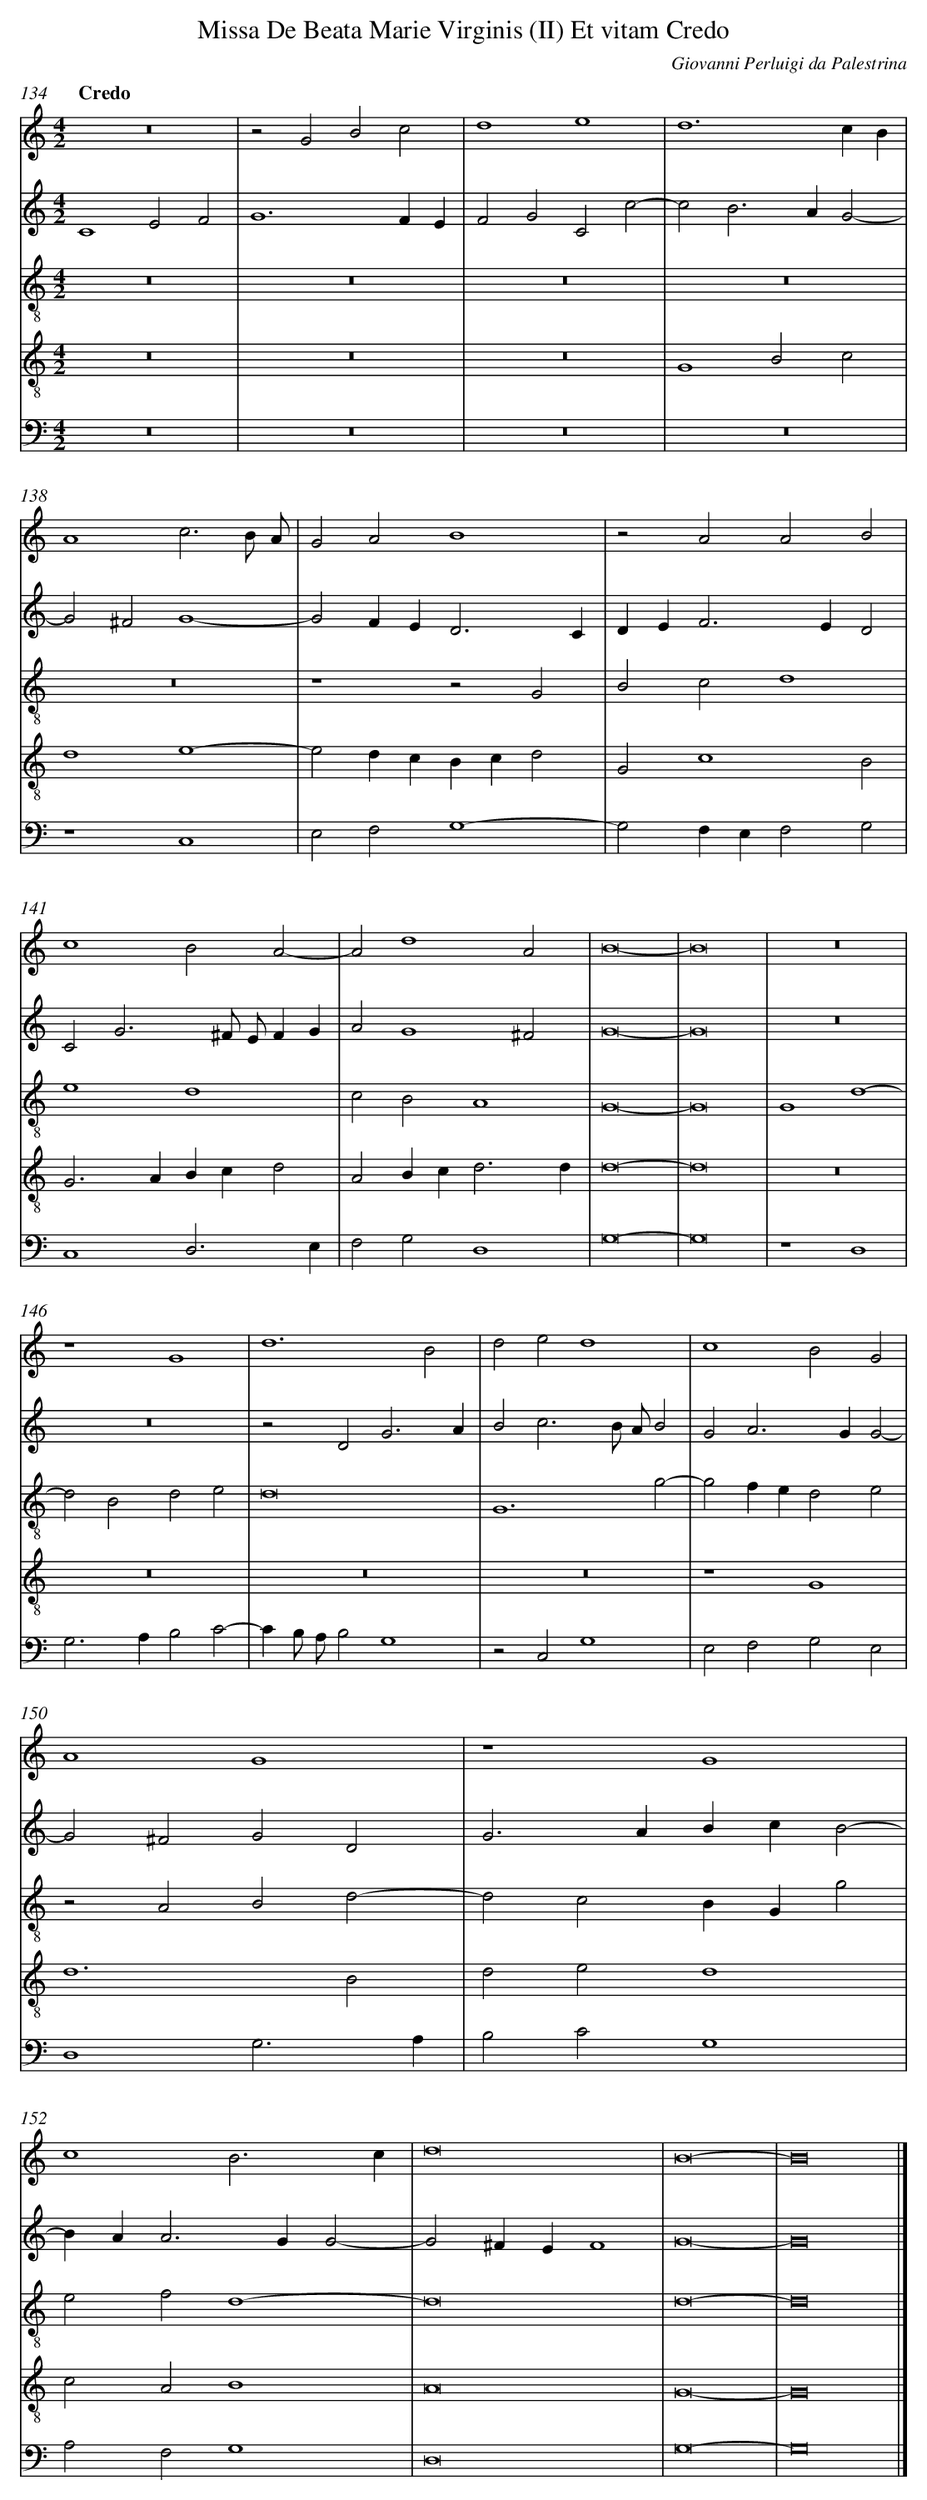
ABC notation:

X:1
T: Missa De Beata Marie Virginis (II) Et vitam Credo
C: Giovanni Perluigi da Palestrina
L: 1/4
M: 4/2
Q: "Credo"
V: 1 clef=treble
V: 2 clef=treble
V: 3 clef=treble-8
V: 4 clef=treble-8
V: 5 clef=bass
K: C
[V:1] z8 |
[V:2] C4E2F2 |
[V:3] z8 |
[V:4] z8 |
[V:5] z8 |
[V:1] z2G2B2c2 |
[V:2] G6FE |
[V:3] z8 |
[V:4] z8 |
[V:5] z8 |
[V:1] d4e4 |
[V:2] F2G2C2c2- |
[V:3] z8 |
[V:4] z8 |
[V:5] z8 |
[V:1] d6cB |
[V:2] c2B2>A2G2- |
[V:3] z8 |
[V:4] G4B2c2 |
[V:5] z8 |
[V:1] A4c3B/ A/ |
[V:2] G2^F2G4- |
[V:3] z8 |
[V:4] d4e4- |
[V:5] z4C,4 |
[V:1] G2A2B4 |
[V:2] G2FE2<D2C |
[V:3] z4z2G2 |
[V:4] e2dcBcd2 |
[V:5] E,2F,2G,4- |
[V:1] z2A2A2B2 |
[V:2] DE2<F2ED2 |
[V:3] B2c2d4 |
[V:4] G2c4B2 |
[V:5] G,2F,E,F,2G,2 |
[V:1] c4B2A2- |
[V:2] C2G3^F/ E/FG |
[V:3] e4d4 |
[V:4] G2>A2Bcd2 |
[V:5] C,4D,3E, |
[V:1] A2d4A2 |
[V:2] A2G4^F2 |
[V:3] c2B2A4 |
[V:4] A2Bc2<d2d |
[V:5] F,2G,2D,4 |
[V:1] B8- |
[V:2] G8- |
[V:3] G8- |
[V:4] d8- |
[V:5] G,8- |
[V:1] B8 |
[V:2] G8 |
[V:3] G8 |
[V:4] d8 |
[V:5] G,8 |
[V:1] z8 |
[V:2] z8 |
[V:3] G4d4- |
[V:4] z8 |
[V:5] z4D,4 |
[V:1] z4G4 |
[V:2] z8 |
[V:3] d2B2d2e2 |
[V:4] z8 |
[V:5] G,2>A,2B,2C2- |
[V:1] d6B2 |
[V:2] z2D2G3A |
[V:3] d8 |
[V:4] z8 |
[V:5] CB,/ A,/B,2G,4 |
[V:1] d2e2d4 |
[V:2] B2c3B/ A/B2 |
[V:3] G6g2- |
[V:4] z8 |
[V:5] z2C,2G,4 |
[V:1] c4B2G2 |
[V:2] G2A2>G2G2- |
[V:3] g2fed2e2 |
[V:4] z4G4 |
[V:5] E,2F,2G,2E,2 |
[V:1] A4G4 |
[V:2] G2^F2G2D2 |
[V:3] z2A2B2d2- |
[V:4] d6B2 |
[V:5] D,4G,3A, |
[V:1] z4G4 |
[V:2] G2>A2BcB2- |
[V:3] d2c2BGg2 |
[V:4] d2e2d4 |
[V:5] B,2C2G,4 |
[V:1] c4B3c |
[V:2] BA2<A2GG2- |
[V:3] e2f2d4- |
[V:4] c2A2B4 |
[V:5] A,2F,2G,4 |
[V:1] d8 |
[V:2] G2^FEF4 |
[V:3] d8 |
[V:4] A8 |
[V:5] D,8 |
[V:1] B8- |
[V:2] G8- |
[V:3] d8- |
[V:4] G8- |
[V:5] G,8- |
[V:1] B8 |]
[V:2] G8 |]
[V:3] d8 |]
[V:4] G8 |]
[V:5] G,8 |]
